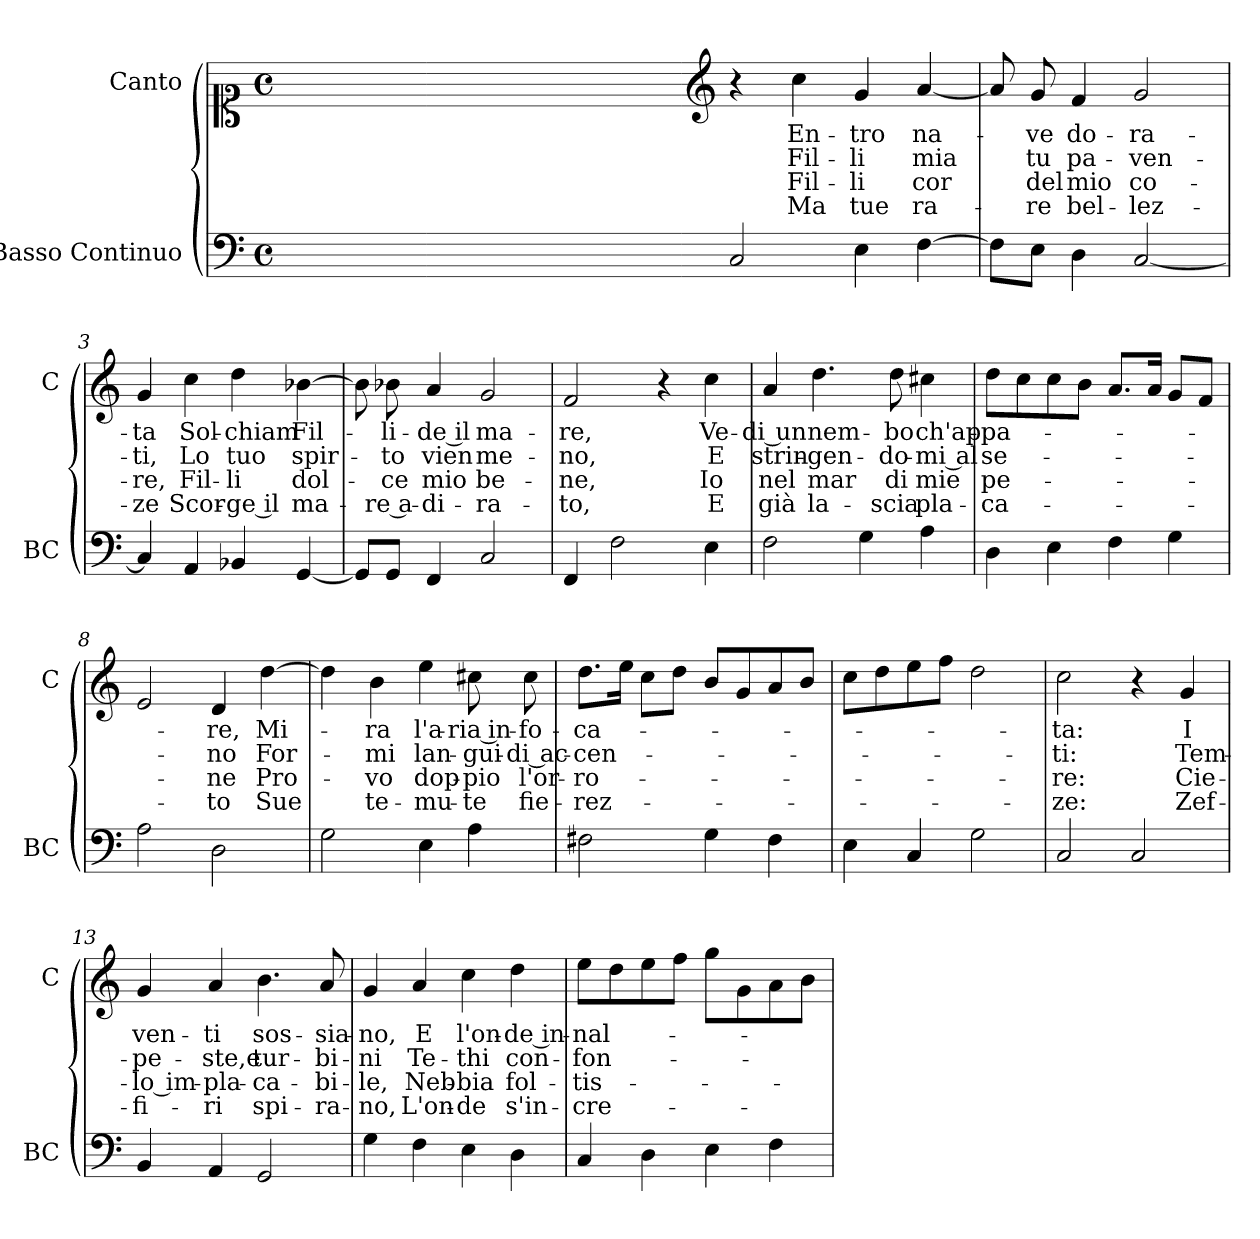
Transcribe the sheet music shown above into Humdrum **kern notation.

**kern	**kern	**text	**text	**text	**text
*part2	*part1	*part1	*part1	*part1	*part1
*staff2	*staff1	*staff1	*staff1	*staff1	*staff1
*I"Basso Continuo	*I"Canto	*	*	*	*
*I'BC	*I'C	*	*	*	*
*clefF4	*clefC1	*	*	*	*
*k[]	*k[]	*	*	*	*
*C:	*C:	*	*	*	*
*M4/4	*M4/4	*	*	*	*
*met(c)	*met(c)	*	*	*	*
=	=	=	=	=	=
1ryy	1ryy	.	.	.	.
=1X-	=1X-	=1X-	=1X-	=1X-	=1X-
4ryy	4ryy	.	.	.	.
4ryy	4ryy	.	.	.	.
4ryy	4ryy	.	.	.	.
4ryy	4ryy	.	.	.	.
=1-	=1-	=1-	=1-	=1-	=1-
*	*clefG2	*	*	*	*
2C/	4r	.	.	.	.
!	!	!LO:LY:b	!LO:LY:b	!LO:LY:b	!LO:LY:b
.	4cc\	En-	Fil-	Fil-	Ma
!	!	!LO:LY:b	!LO:LY:b	!LO:LY:b	!LO:LY:b
4E\	4g/	-tro	-li	-li	tue
!	!	!LO:LY:b	!LO:LY:b	!LO:LY:b	!LO:LY:b
[4F\	[4a/	na-	mia	cor	ra-
=2	=2	=2	=2	=2	=2
8F\L]	8a/]	.	.	.	.
!	!	!LO:LY:b	!LO:LY:b	!LO:LY:b	!LO:LY:b
8E\J	8g/	-ve	tu	del	-re
!	!	!LO:LY:b	!LO:LY:b	!LO:LY:b	!LO:LY:b
4D\	4f/	do-	pa-	mio	bel-
!	!	!LO:LY:b	!LO:LY:b	!LO:LY:b	!LO:LY:b
[2C/	2g/	-ra-	-ven-	co-	-lez-
=3	=3	=3	=3	=3	=3
!	!	!LO:LY:b	!LO:LY:b	!LO:LY:b	!LO:LY:b
4C/]	4g/	-ta	-ti,	-re,	-ze
!	!	!LO:LY:b	!LO:LY:b	!LO:LY:b	!LO:LY:b
4AA/	4cc\	Sol-	Lo	Fil-	Scor-
!	!	!LO:LY:b	!LO:LY:b	!LO:LY:b	!LO:LY:b
4BB-X/	4dd\	-chiam	tuo	-li	-ge il
!	!	!LO:LY:b	!LO:LY:b	!LO:LY:b	!LO:LY:b
[4GG/	[4b-X\	Fil-	spir-	dol-	ma-
=4	=4	=4	=4	=4	=4
8GG/L]	8b-\]	.	.	.	.
!	!	!LO:LY:b	!LO:LY:b	!LO:LY:b	!LO:LY:b
8GG/J	8b-X\	-li-	-to	-ce	-re a-
!	!	!LO:LY:b	!LO:LY:b	!LO:LY:b	!LO:LY:b
4FF/	4a/	-de il	vien	mio	-di-
!	!	!LO:LY:b	!LO:LY:b	!LO:LY:b	!LO:LY:b
2C/	2g/	ma-	me-	be-	-ra-
=5	=5	=5	=5	=5	=5
!	!	!LO:LY:b	!LO:LY:b	!LO:LY:b	!LO:LY:b
4FF/	2f/	-re,	-no,	-ne,	-to,
2F\	.	.	.	.	.
.	4r	.	.	.	.
!	!	!LO:LY:b	!LO:LY:b	!LO:LY:b	!LO:LY:b
4E\	4cc\	Ve-	E	Io	E
!!LO:LB:g=z
=6	=6	=6	=6	=6	=6
!	!	!LO:LY:b	!LO:LY:b	!LO:LY:b	!LO:LY:b
2F\	4a/	-di un	strin-	nel	già
!	!	!LO:LY:b	!LO:LY:b	!LO:LY:b	!LO:LY:b
.	4.dd\	nem-	-gen-	mar	la-
4G\	.	.	.	.	.
!	!	!LO:LY:b	!LO:LY:b	!LO:LY:b	!LO:LY:b
.	8dd\	-bo	-do-	di	-scia
!	!	!LO:LY:b	!LO:LY:b	!LO:LY:b	!LO:LY:b
4A\	4cc#X\	ch'ap-	-mi al	mie	pla-
=7	=7	=7	=7	=7	=7
!	!	!LO:LY:b	!LO:LY:b	!LO:LY:b	!LO:LY:b
4D\	8dd\L	-pa-	se-	pe-	-ca-
.	8cc\	.	.	.	.
4E\	8cc\	.	.	.	.
.	8b\J	.	.	.	.
4F\	8.a/L	.	.	.	.
.	16a/Jk	.	.	.	.
4G\	8g/L	.	.	.	.
.	8f/J	.	.	.	.
=8	=8	=8	=8	=8	=8
2A\	2e/	.	.	.	.
!	!	!LO:LY:b	!LO:LY:b	!LO:LY:b	!LO:LY:b
2D\	4d/	-re,	-no	-ne	-to
!	!	!LO:LY:b	!LO:LY:b	!LO:LY:b	!LO:LY:b
.	[4dd\	Mi-	For-	Pro-	Sue
=9	=9	=9	=9	=9	=9
2G\	4dd\]	.	.	.	.
!	!	!LO:LY:b	!LO:LY:b	!LO:LY:b	!LO:LY:b
.	4b\	-ra	-mi	-vo	te-
!	!	!LO:LY:b	!LO:LY:b	!LO:LY:b	!LO:LY:b
4E\	4ee\	l'a-	lan-	dop-	-mu-
!	!	!LO:LY:b	!LO:LY:b	!LO:LY:b	!LO:LY:b
4A\	8cc#X\	-ria in-	-gui-	-pio	-te
!	!	!LO:LY:b	!LO:LY:b	!LO:LY:b	!LO:LY:b
.	8cc#\	-fo-	-di ac-	l'or-	fie-
=10	=10	=10	=10	=10	=10
!	!	!LO:LY:b	!LO:LY:b	!LO:LY:b	!LO:LY:b
2F#X\	8.dd\L	-ca-	-cen-	-ro-	-rez-
.	16ee\Jk	.	.	.	.
.	8cc\L	.	.	.	.
.	8dd\J	.	.	.	.
4G\	8b/L	.	.	.	.
.	8g/	.	.	.	.
4F#\	8a/	.	.	.	.
.	8b/J	.	.	.	.
=11	=11	=11	=11	=11	=11
4E\	8cc\L	.	.	.	.
.	8dd\	.	.	.	.
4C/	8ee\	.	.	.	.
.	8ff\J	.	.	.	.
2G\	2dd\	.	.	.	.
!!LO:LB:g=z
=12	=12	=12	=12	=12	=12
!	!	!LO:LY:b	!LO:LY:b	!LO:LY:b	!LO:LY:b
2C/	2cc\	-ta:	-ti:	-re:	-ze:
2C/	4r	.	.	.	.
!	!	!LO:LY:b	!LO:LY:b	!LO:LY:b	!LO:LY:b
.	4g/	I	Tem-	Cie-	Zef-
=13	=13	=13	=13	=13	=13
!	!	!LO:LY:b	!LO:LY:b	!LO:LY:b	!LO:LY:b
4BB/	4g/	ven-	-pe-	-lo im-	-fi-
!	!	!LO:LY:b	!LO:LY:b	!LO:LY:b	!LO:LY:b
4AA/	4a/	-ti	-ste,e	-pla-	-ri
!	!	!LO:LY:b	!LO:LY:b	!LO:LY:b	!LO:LY:b
2GG/	4.b\	sos-	tur-	-ca-	spi-
!	!	!LO:LY:b	!LO:LY:b	!LO:LY:b	!LO:LY:b
.	8a/	-sia-	-bi-	-bi-	-ra-
=14	=14	=14	=14	=14	=14
!	!	!LO:LY:b	!LO:LY:b	!LO:LY:b	!LO:LY:b
4G\	4g/	-no,	-ni	-le,	-no,
!	!	!LO:LY:b	!LO:LY:b	!LO:LY:b	!LO:LY:b
4F\	4a/	E	Te-	Neb-	L'on-
!	!	!LO:LY:b	!LO:LY:b	!LO:LY:b	!LO:LY:b
4E\	4cc\	l'on-	-thi	-bia	-de
!	!	!LO:LY:b	!LO:LY:b	!LO:LY:b	!LO:LY:b
4D\	4dd\	-de in-	con-	fol-	s'in-
=15	=15	=15	=15	=15	=15
!	!	!LO:LY:b	!LO:LY:b	!LO:LY:b	!LO:LY:b
4C/	8ee\L	-nal-	-fon-	-tis-	-cre-
.	8dd\	.	.	.	.
4D\	8ee\	.	.	.	.
.	8ff\J	.	.	.	.
4E\	8gg\L	.	.	.	.
.	8g\	.	.	.	.
4F\	8a\	.	.	.	.
.	8b\J	.	.	.	.
=	=	=	=	=	=
*-	*-	*-	*-	*-	*-
